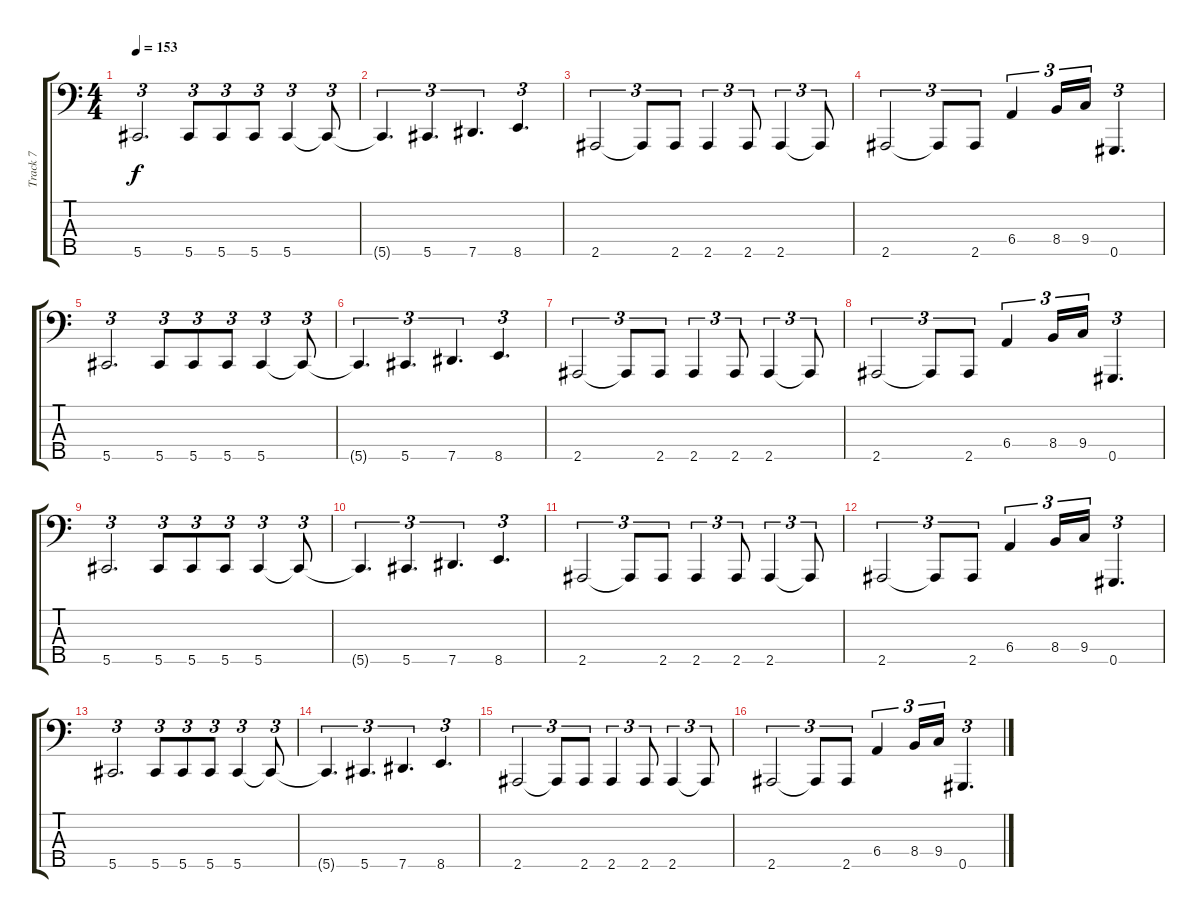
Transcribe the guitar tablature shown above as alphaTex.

\track ("Track 7" "Track 7") {instrument electricbassfinger}
\staff {score tabs}
\tuning (Gb2 Db2 Ab1 Eb1 Ab0) {hide}
\ts (4 4)
\tempo 153
\clef f4
\ks c
5.5.2{d tu (3 2) dy f} 5.5.8{tu (3 2)} 5.5.8{tu (3 2)} 5.5.8{tu (3 2)} 5.5.4{tu (3 2)} 5.5{t}.8{tu (3 2)} |
5.5{t}.4{d tu (3 2)} 5.5.4{d tu (3 2)} 7.5.4{d tu (3 2)} 8.5.4{d tu (3 2)} |
2.5.2{tu (3 2)} 2.5{t}.8{tu (3 2)} 2.5.8{tu (3 2)} 2.5.4{tu (3 2)} 2.5.8{tu (3 2)} 2.5.4{tu (3 2)} 2.5{t}.8{tu (3 2)} |
2.5.2{tu (3 2)} 2.5{t}.8{tu (3 2)} 2.5.8{tu (3 2)} 6.4.4{tu (3 2)} 8.4.16{tu (3 2)} 9.4.16{tu (3 2)} 0.5.4{d tu (3 2)} |
5.5.2{d tu (3 2)} 5.5.8{tu (3 2)} 5.5.8{tu (3 2)} 5.5.8{tu (3 2)} 5.5.4{tu (3 2)} 5.5{t}.8{tu (3 2)} |
5.5{t}.4{d tu (3 2)} 5.5.4{d tu (3 2)} 7.5.4{d tu (3 2)} 8.5.4{d tu (3 2)} |
2.5.2{tu (3 2)} 2.5{t}.8{tu (3 2)} 2.5.8{tu (3 2)} 2.5.4{tu (3 2)} 2.5.8{tu (3 2)} 2.5.4{tu (3 2)} 2.5{t}.8{tu (3 2)} |
2.5.2{tu (3 2)} 2.5{t}.8{tu (3 2)} 2.5.8{tu (3 2)} 6.4.4{tu (3 2)} 8.4.16{tu (3 2)} 9.4.16{tu (3 2)} 0.5.4{d tu (3 2)} |
5.5.2{d tu (3 2)} 5.5.8{tu (3 2)} 5.5.8{tu (3 2)} 5.5.8{tu (3 2)} 5.5.4{tu (3 2)} 5.5{t}.8{tu (3 2)} |
5.5{t}.4{d tu (3 2)} 5.5.4{d tu (3 2)} 7.5.4{d tu (3 2)} 8.5.4{d tu (3 2)} |
2.5.2{tu (3 2)} 2.5{t}.8{tu (3 2)} 2.5.8{tu (3 2)} 2.5.4{tu (3 2)} 2.5.8{tu (3 2)} 2.5.4{tu (3 2)} 2.5{t}.8{tu (3 2)} |
2.5.2{tu (3 2)} 2.5{t}.8{tu (3 2)} 2.5.8{tu (3 2)} 6.4.4{tu (3 2)} 8.4.16{tu (3 2)} 9.4.16{tu (3 2)} 0.5.4{d tu (3 2)} |
5.5.2{d tu (3 2)} 5.5.8{tu (3 2)} 5.5.8{tu (3 2)} 5.5.8{tu (3 2)} 5.5.4{tu (3 2)} 5.5{t}.8{tu (3 2)} |
5.5{t}.4{d tu (3 2)} 5.5.4{d tu (3 2)} 7.5.4{d tu (3 2)} 8.5.4{d tu (3 2)} |
2.5.2{tu (3 2)} 2.5{t}.8{tu (3 2)} 2.5.8{tu (3 2)} 2.5.4{tu (3 2)} 2.5.8{tu (3 2)} 2.5.4{tu (3 2)} 2.5{t}.8{tu (3 2)} |
2.5.2{tu (3 2)} 2.5{t}.8{tu (3 2)} 2.5.8{tu (3 2)} 6.4.4{tu (3 2)} 8.4.16{tu (3 2)} 9.4.16{tu (3 2)} 0.5.4{d tu (3 2)}
